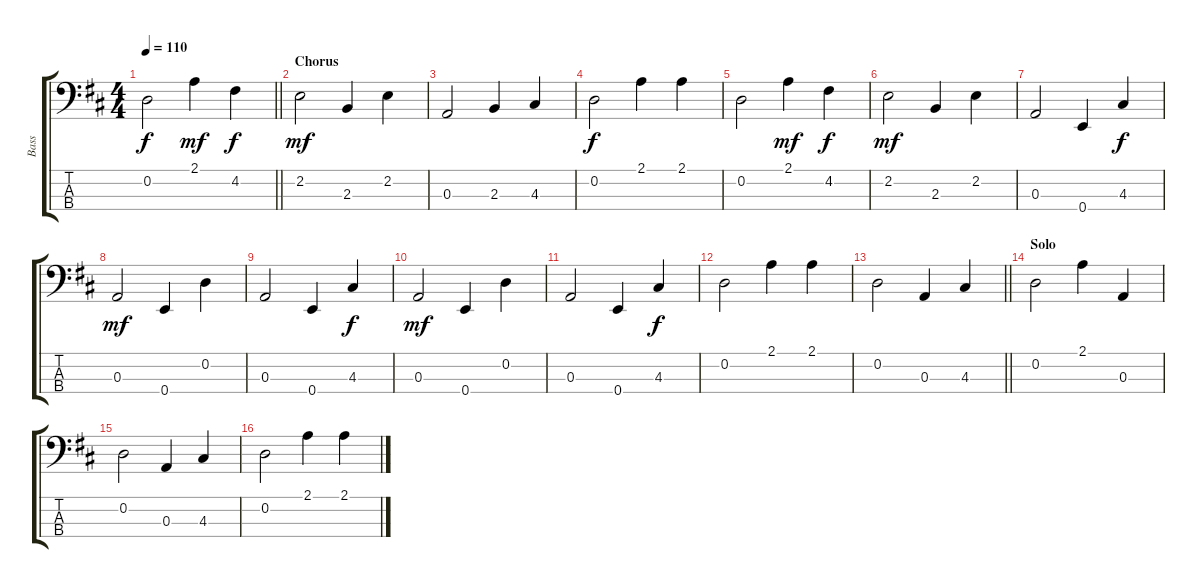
\track ("Bass" "Bass") {instrument acousticbass}
\staff {score tabs}
\tuning (G2 D2 A1 E1) {hide}
\ts (4 4)
\tempo 110
\clef f4
\barLineRight lightlight
\ks d
0.2.2{dy f} 2.1.4{dy mf} 4.2.4{dy f} |
\section ("" "Chorus")
2.2.2{dy mf} 2.3.4 2.2.4 |
0.3.2 2.3.4 4.3.4 |
0.2.2{dy f} 2.1.4 2.1.4 |
0.2.2 2.1.4{dy mf} 4.2.4{dy f} |
2.2.2{dy mf} 2.3.4 2.2.4 |
0.3.2 0.4.4 4.3.4{dy f} |
0.3.2{dy mf} 0.4.4 0.2.4 |
0.3.2 0.4.4 4.3.4{dy f} |
0.3.2{dy mf} 0.4.4 0.2.4 |
0.3.2 0.4.4 4.3.4{dy f} |
0.2.2 2.1.4 2.1.4 |
\barLineRight lightlight
0.2.2 0.3.4 4.3.4 |
\section ("" "Solo")
0.2.2 2.1.4 0.3.4 |
0.2.2 0.3.4 4.3.4 |
0.2.2 2.1.4 2.1.4
